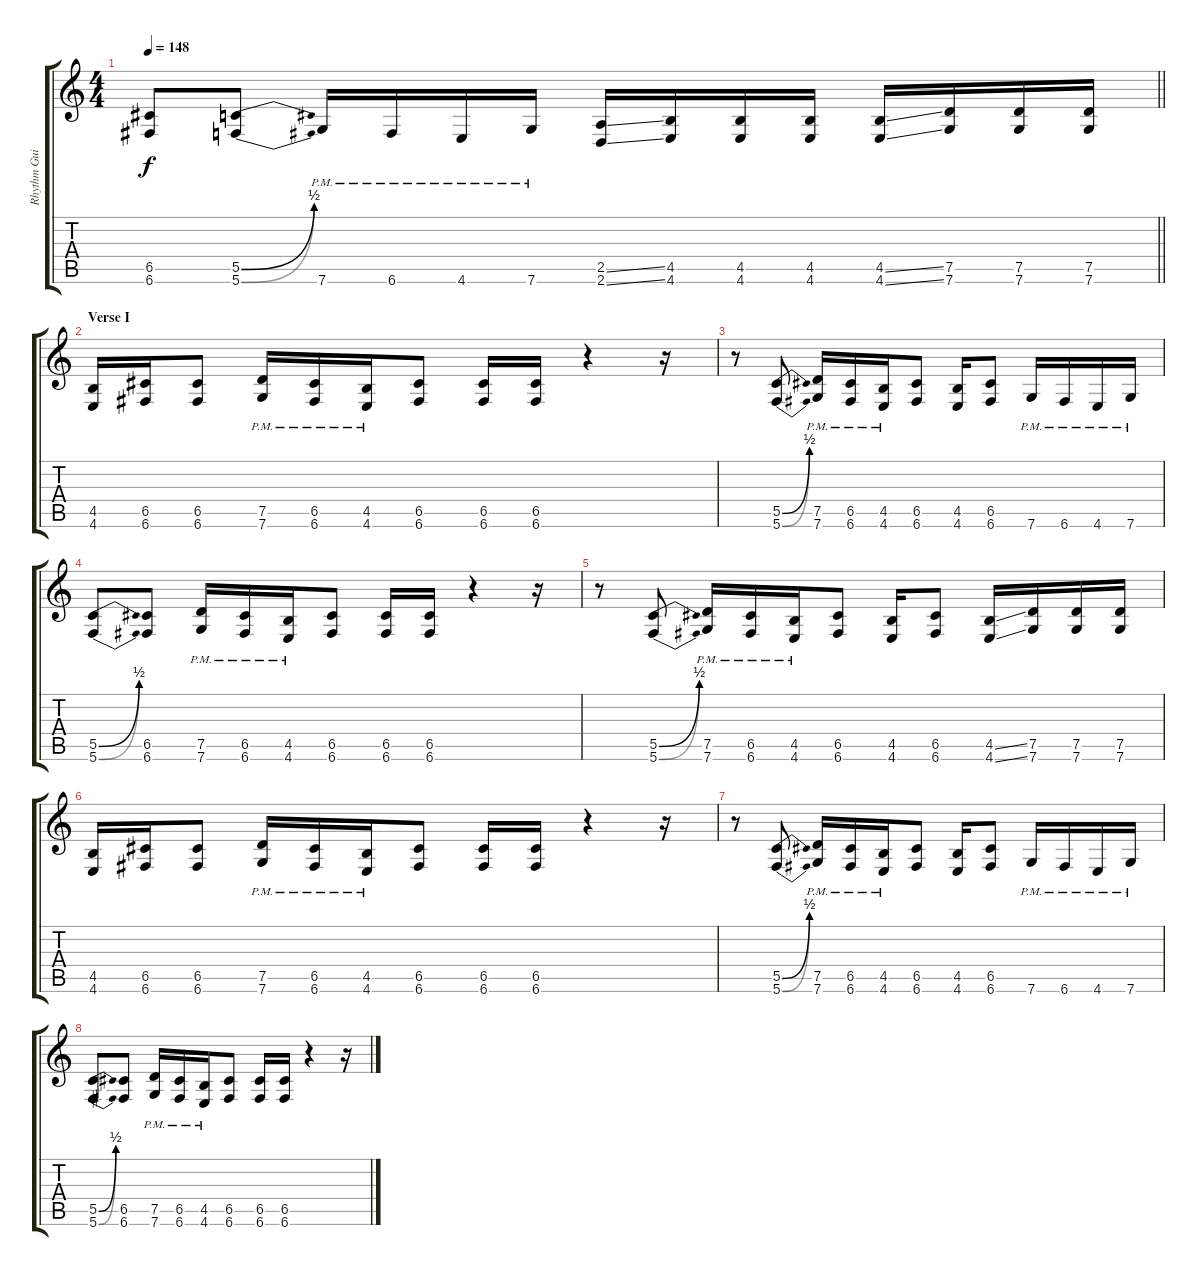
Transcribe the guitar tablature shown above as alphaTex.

\track ("Rhythm Guitar II" "Rhythm Gui") {instrument overdrivenguitar}
\staff {score tabs}
\tuning (D4 A3 F3 C3 G2 C2) {hide}
\ts (4 4)
\tempo 148
\clef g2
\barLineRight lightlight
\ks c
(6.5{t} 6.6{t}).8{dy f} (5.5{be (bend 0 0 60 2)} 5.6{be (bend 0 0 60 2)}).8 7.6{pm}.16 6.6{pm}.16 4.6{pm}.16 7.6{pm}.16 (2.5{ss} 2.6{ss}).16 (4.5 4.6).16 (4.5 4.6).16 (4.5 4.6).16 (4.5{ss} 4.6{ss}).16 (7.5 7.6).16 (7.5 7.6).16 (7.5 7.6).16 |
\section ("" "Verse I")
(4.5 4.6).16 (6.5 6.6).16 (6.5 6.6).8 (7.5{pm} 7.6{pm}).16 (6.5{pm} 6.6{pm}).16 (4.5{pm} 4.6{pm}).16 (6.5 6.6).8 (6.5 6.6).16 (6.5 6.6).16 r.4 r.16 |
r.8 (5.5{be (bend 0 0 60 2)} 5.6{be (bend 0 0 60 2)}).8 (7.5{pm} 7.6{pm}).16 (6.5{pm} 6.6{pm}).16 (4.5{pm} 4.6{pm}).16 (6.5 6.6).8 (4.5 4.6).16 (6.5 6.6).8 7.6{pm}.16 6.6{pm}.16 4.6{pm}.16 7.6{pm}.16 |
(5.5{be (bend 0 0 60 2)} 5.6{be (bend 0 0 60 2)}).8 (6.5 6.6).8 (7.5{pm} 7.6{pm}).16 (6.5{pm} 6.6{pm}).16 (4.5{pm} 4.6{pm}).16 (6.5 6.6).8 (6.5 6.6).16 (6.5 6.6).16 r.4 r.16 |
r.8 (5.5{be (bend 0 0 60 2)} 5.6{be (bend 0 0 60 2)}).8 (7.5{pm} 7.6{pm}).16 (6.5{pm} 6.6{pm}).16 (4.5{pm} 4.6{pm}).16 (6.5 6.6).8 (4.5 4.6).16 (6.5 6.6).8 (4.5{ss} 4.6{ss}).16 (7.5 7.6).16 (7.5 7.6).16 (7.5 7.6).16 |
(4.5 4.6).16 (6.5 6.6).16 (6.5 6.6).8 (7.5{pm} 7.6{pm}).16 (6.5{pm} 6.6{pm}).16 (4.5{pm} 4.6{pm}).16 (6.5 6.6).8 (6.5 6.6).16 (6.5 6.6).16 r.4 r.16 |
r.8 (5.5{be (bend 0 0 60 2)} 5.6{be (bend 0 0 60 2)}).8 (7.5{pm} 7.6{pm}).16 (6.5{pm} 6.6{pm}).16 (4.5{pm} 4.6{pm}).16 (6.5 6.6).8 (4.5 4.6).16 (6.5 6.6).8 7.6{pm}.16 6.6{pm}.16 4.6{pm}.16 7.6{pm}.16 |
(5.5{be (bend 0 0 60 2)} 5.6{be (bend 0 0 60 2)}).8 (6.5 6.6).8 (7.5{pm} 7.6{pm}).16 (6.5{pm} 6.6{pm}).16 (4.5{pm} 4.6{pm}).16 (6.5 6.6).8 (6.5 6.6).16 (6.5 6.6).16 r.4 r.16
